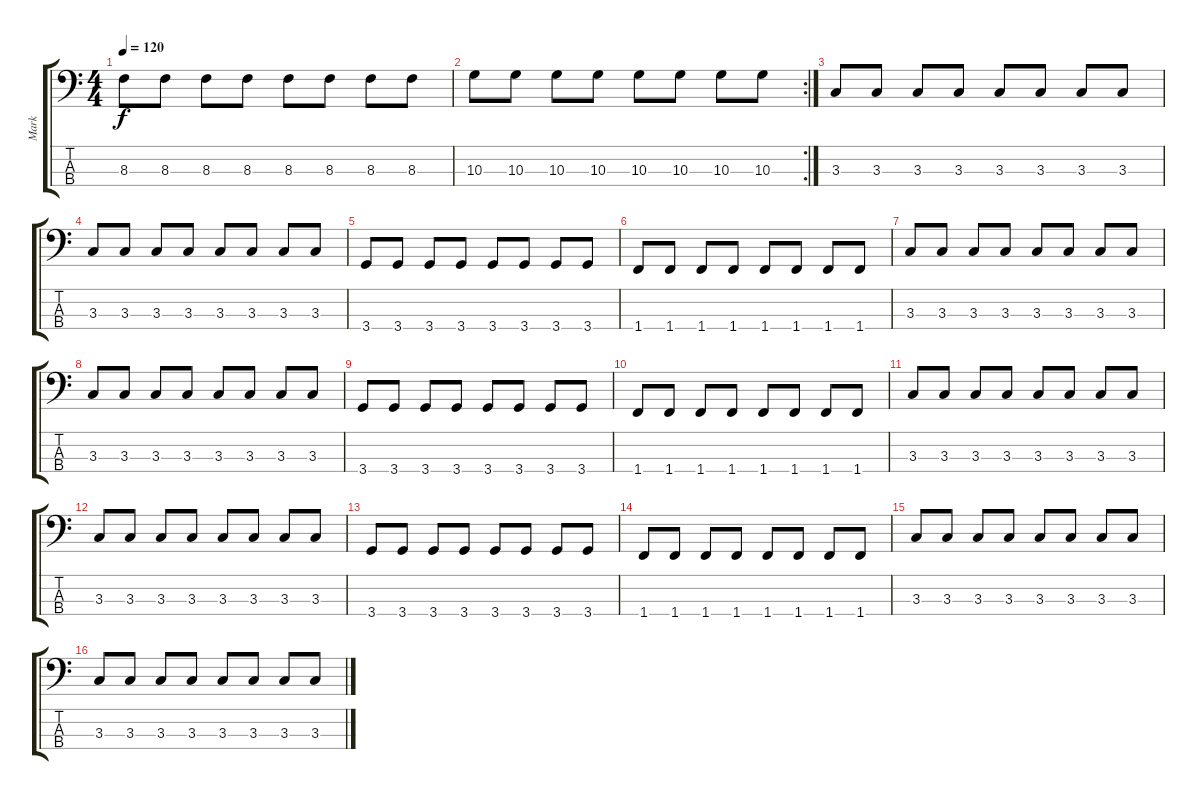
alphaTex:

\track ("Mark" "Mark") {instrument acousticguitarnylon}
\staff {score tabs}
\tuning (G2 D2 A1 E1) {hide}
\ts (4 4)
\tempo 120
\clef f4
\ks c
8.3.8{dy f} 8.3.8 8.3.8 8.3.8 8.3.8 8.3.8 8.3.8 8.3.8 |
\rc 2
10.3.8 10.3.8 10.3.8 10.3.8 10.3.8 10.3.8 10.3.8 10.3.8 |
3.3.8 3.3.8 3.3.8 3.3.8 3.3.8 3.3.8 3.3.8 3.3.8 |
3.3.8 3.3.8 3.3.8 3.3.8 3.3.8 3.3.8 3.3.8 3.3.8 |
3.4.8 3.4.8 3.4.8 3.4.8 3.4.8 3.4.8 3.4.8 3.4.8 |
1.4.8 1.4.8 1.4.8 1.4.8 1.4.8 1.4.8 1.4.8 1.4.8 |
3.3.8 3.3.8 3.3.8 3.3.8 3.3.8 3.3.8 3.3.8 3.3.8 |
3.3.8 3.3.8 3.3.8 3.3.8 3.3.8 3.3.8 3.3.8 3.3.8 |
3.4.8 3.4.8 3.4.8 3.4.8 3.4.8 3.4.8 3.4.8 3.4.8 |
1.4.8 1.4.8 1.4.8 1.4.8 1.4.8 1.4.8 1.4.8 1.4.8 |
3.3.8 3.3.8 3.3.8 3.3.8 3.3.8 3.3.8 3.3.8 3.3.8 |
3.3.8 3.3.8 3.3.8 3.3.8 3.3.8 3.3.8 3.3.8 3.3.8 |
3.4.8 3.4.8 3.4.8 3.4.8 3.4.8 3.4.8 3.4.8 3.4.8 |
1.4.8 1.4.8 1.4.8 1.4.8 1.4.8 1.4.8 1.4.8 1.4.8 |
3.3.8 3.3.8 3.3.8 3.3.8 3.3.8 3.3.8 3.3.8 3.3.8 |
3.3.8 3.3.8 3.3.8 3.3.8 3.3.8 3.3.8 3.3.8 3.3.8
